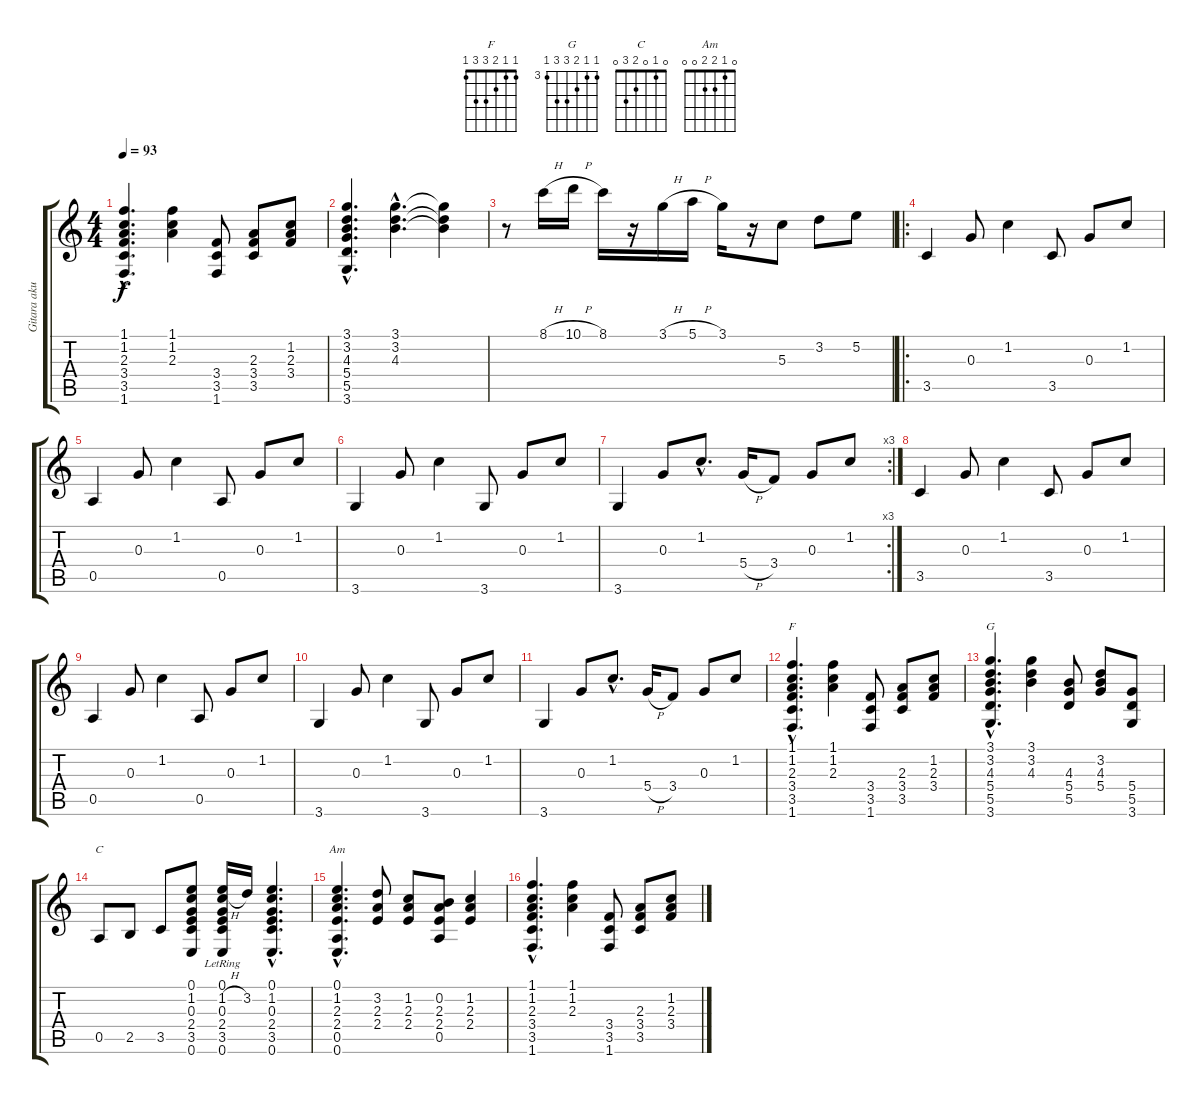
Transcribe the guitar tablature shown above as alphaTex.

\track ("Gitara akustyczna 1" "Gitara aku") {instrument acousticguitarsteel}
\staff {score tabs}
\tuning (E4 B3 G3 D3 A2 E2) {hide}
\chord ("F" 1 1 2 3 3 1)
\chord ("G" 3 3 4 5 5 3) {firstfret 3}
\chord ("C" 0 1 0 2 3 0)
\chord ("Am" 0 1 2 2 0 0)
\ts (4 4)
\tempo 93
\clef g2
\ks c
(1.1{hac} 1.2{hac} 2.3{hac} 3.4{hac} 3.5{hac} 1.6{hac}).4{d dy f} (1.1 1.2 2.3).4 (3.4 3.5 1.6).8 (2.3 3.4 3.5).8 (1.2 2.3 3.4).8 |
(3.1{hac} 3.2{hac} 4.3{hac} 5.4{hac} 5.5{hac} 3.6{hac}).4{d} (3.1{hac} 3.2{hac} 4.3{hac}).4{d} (3.1{t} 3.2{t} 4.3{t}).4 |
r.8 8.1{h}.16 10.1{h}.16 8.1.16 r.16 3.1{h}.16 5.1{h}.16 3.1.16 r.16 5.3.8 3.2.8 5.2.8 |
\ro
3.5.4 0.3.8 1.2.4 3.5.8 0.3.8 1.2.8 |
0.5.4 0.3.8 1.2.4 0.5.8 0.3.8 1.2.8 |
3.6.4 0.3.8 1.2.4 3.6.8 0.3.8 1.2.8 |
\rc 3
3.6.4 0.3.8 1.2{hac}.8{d} 5.4{h}.16 3.4.8 0.3.8 1.2.8 |
3.5.4 0.3.8 1.2.4 3.5.8 0.3.8 1.2.8 |
0.5.4 0.3.8 1.2.4 0.5.8 0.3.8 1.2.8 |
3.6.4 0.3.8 1.2.4 3.6.8 0.3.8 1.2.8 |
3.6.4 0.3.8 1.2{hac}.8{d} 5.4{h}.16 3.4.8 0.3.8 1.2.8 |
(1.1{hac} 1.2{hac} 2.3{hac} 3.4{hac} 3.5{hac} 1.6{hac}).4{d ch "F"} (1.1 1.2 2.3).4 (3.4 3.5 1.6).8 (2.3 3.4 3.5).8 (1.2 2.3 3.4).8 |
(3.1{hac} 3.2{hac} 4.3{hac} 5.4{hac} 5.5{hac} 3.6{hac}).4{d ch "G"} (3.1 3.2 4.3).4 (4.3 5.4 5.5).8 (3.2 4.3 5.4).8 (5.4 5.5 3.6).8 |
0.5.8{ch "C"} 2.5.8 3.5.8 (0.1 1.2 0.3 2.4 3.5 0.6).8 (0.1{lr} 1.2{h} 0.3{lr} 2.4{lr} 3.5{lr} 0.6{lr}).16 3.2.16 (0.1{hac} 1.2{hac} 0.3{hac} 2.4{hac} 3.5{hac} 0.6{hac}).4{d} |
(0.1{hac} 1.2{hac} 2.3{hac} 2.4{hac} 0.5{hac} 0.6{hac}).4{d ch "Am"} (3.2 2.3 2.4).8 (1.2 2.3 2.4).8 (0.2 2.3 2.4 0.5).8 (1.2 2.3 2.4).4 |
(1.1{hac} 1.2{hac} 2.3{hac} 3.4{hac} 3.5{hac} 1.6{hac}).4{d} (1.1 1.2 2.3).4 (3.4 3.5 1.6).8 (2.3 3.4 3.5).8 (1.2 2.3 3.4).8
